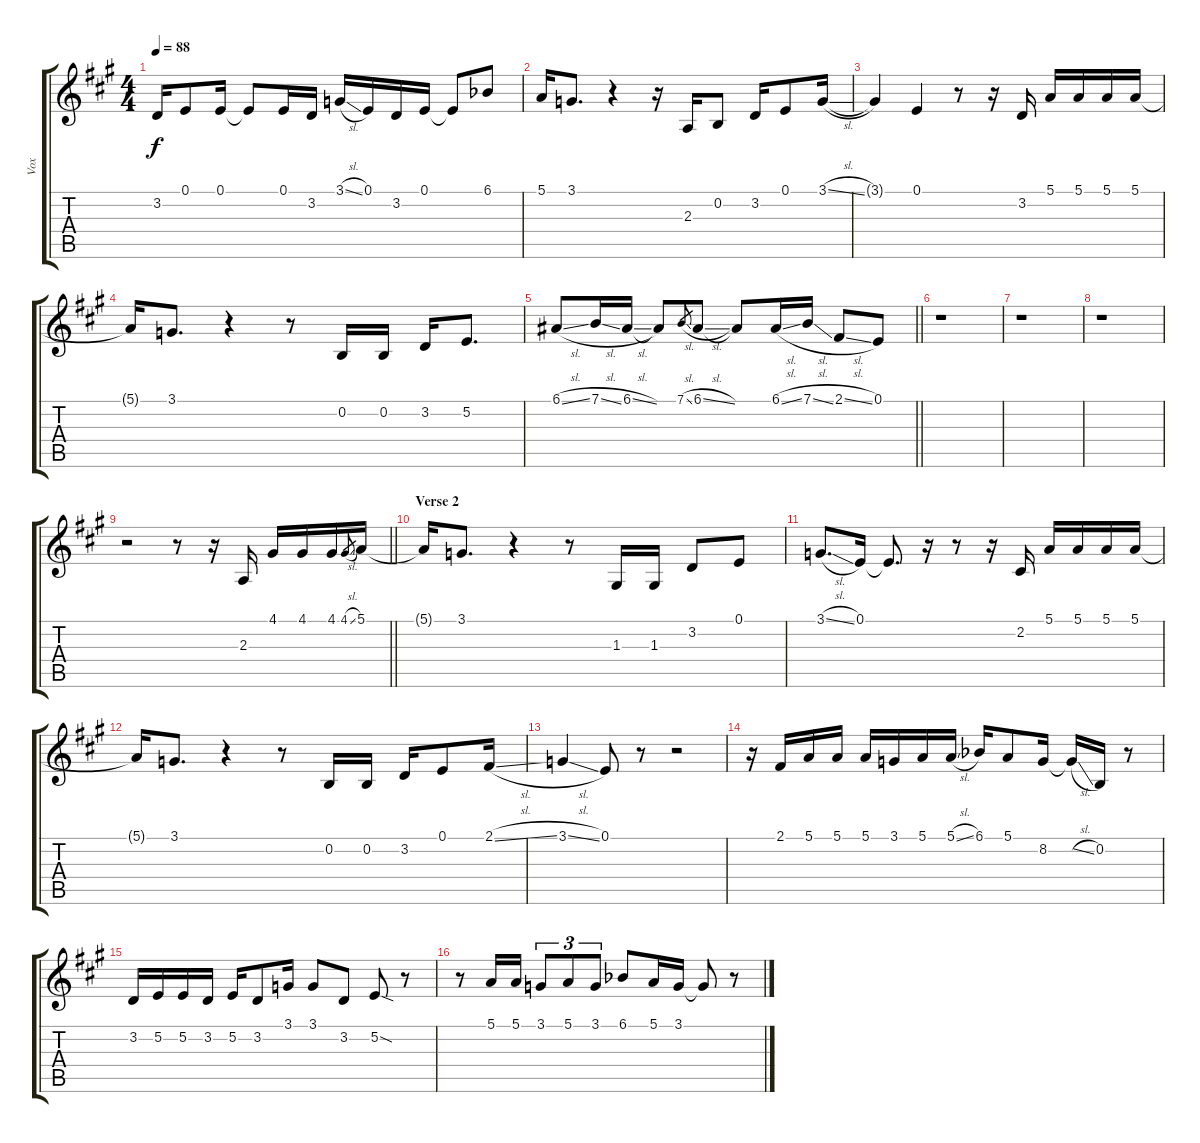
\track ("Vox" "Vox") {instrument choiraahs}
\staff {score tabs}
\tuning (E4 B3 G3 D3 A2 E2) {hide}
\ts (4 4)
\tempo 88
\clef g2
\ks a
3.2.16{dy f} 0.1.8 0.1.16 0.1{t}.8 0.1.16 3.2.16 3.1{sl}.16 0.1.16 3.2.16 0.1.16 0.1{t}.8 6.1{acc b}.8 |
5.1.16 3.1.8{d} r.4 r.16 2.3.16 0.2.8 3.2.16 0.1.8 3.1{sl}.16 |
3.1{t}.4 0.1.4 r.8 r.16 3.2.16 5.1.16 5.1.16 5.1.16 5.1.16 |
5.1{t}.16 3.1.8{d} r.4 r.8 0.2.16 0.2.16 3.2.16 5.2.8{d} |
\barLineRight lightlight
6.1{sl}.8 7.1{sl}.16 6.1{sl}.16 6.1{t}.8 7.1{sl}.8{gr} 6.1{sl}.8 6.1{t}.8 6.1{sl}.16 7.1{sl}.16 2.1{sl}.8 0.1.8 |
r.1 |
r.1 |
r.1 |
\barLineRight lightlight
r.2 r.8 r.16 2.3.16 4.1.16 4.1.16 4.1.16 4.1{sl}.8{gr} 5.1.16 |
\section ("" "Verse 2")
5.1{t}.16 3.1.8{d} r.4 r.8 1.3.16 1.3.16 3.2.8 0.1.8 |
3.1{sl}.8{d} 0.1.16 0.1{t}.8{d} r.16 r.8 r.16 2.2.16 5.1.16 5.1.16 5.1.16 5.1.16 |
5.1{t}.16 3.1.8{d} r.4 r.8 0.2.16 0.2.16 3.2.16 0.1.8 2.1{sl}.16 |
3.1{sl}.4 0.1.8 r.8 r.2 |
r.16 2.1.16 5.1.16 5.1.16 5.1.16 3.1.16 5.1.16 5.1{sl}.16 6.1{acc b}.16 5.1.8 8.2.16 8.2{sl t}.16 0.2.16 r.8 |
3.2.16 5.2.16 5.2.16 3.2.16 5.2.16 3.2.8 3.1.16 3.1.8 3.2.8 5.2{sod}.8 r.8 |
r.8 5.1.16 5.1.16 3.1.8{tu (3 2)} 5.1.8{tu (3 2)} 3.1.8{tu (3 2)} 6.1{acc b}.8 5.1.16 3.1.16 3.1{t}.8 r.8
